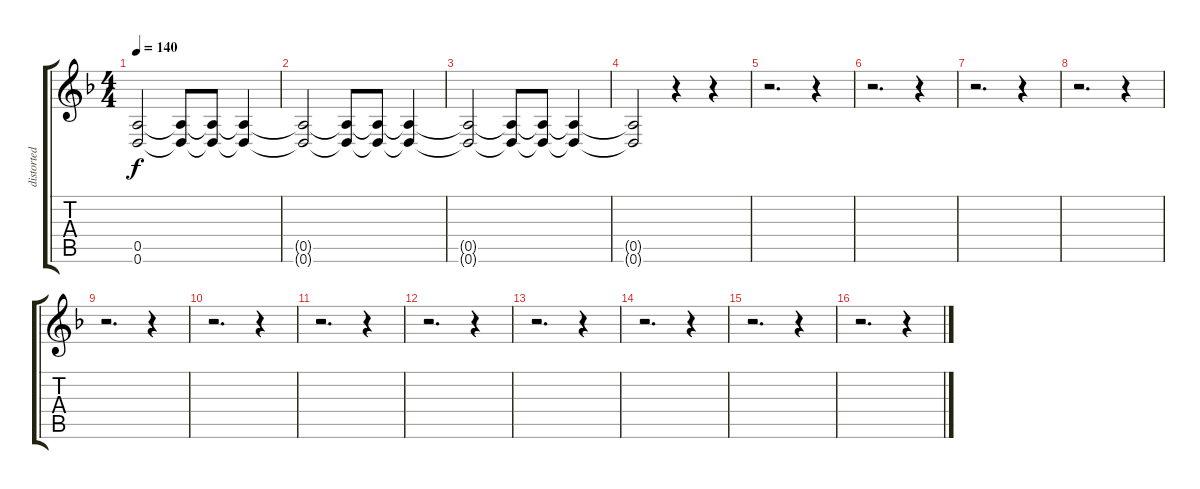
\track ("distorted guitar 3" "distorted ") {instrument acousticguitarsteel}
\staff {score tabs}
\tuning (E4 B3 G3 D3 A2 D2) {hide}
\ts (4 4)
\tempo 140
\clef g2
\ks f
(0.5 0.6).2{dy f} (0.5{t} 0.6{t}).8 (0.5{t} 0.6{t}).8 (0.5{t} 0.6{t}).4 |
(0.5{t} 0.6{t}).2 (0.5{t} 0.6{t}).8 (0.5{t} 0.6{t}).8 (0.5{t} 0.6{t}).4 |
(0.5{t} 0.6{t}).2 (0.5{t} 0.6{t}).8 (0.5{t} 0.6{t}).8 (0.5{t} 0.6{t}).4 |
(0.5{t} 0.6{t}).2 r.4 r.4 |
r.2{d} r.4 |
r.2{d} r.4 |
r.2{d} r.4 |
r.2{d} r.4 |
r.2{d} r.4 |
r.2{d} r.4 |
r.2{d} r.4 |
r.2{d} r.4 |
r.2{d} r.4 |
r.2{d} r.4 |
r.2{d} r.4 |
r.2{d} r.4
